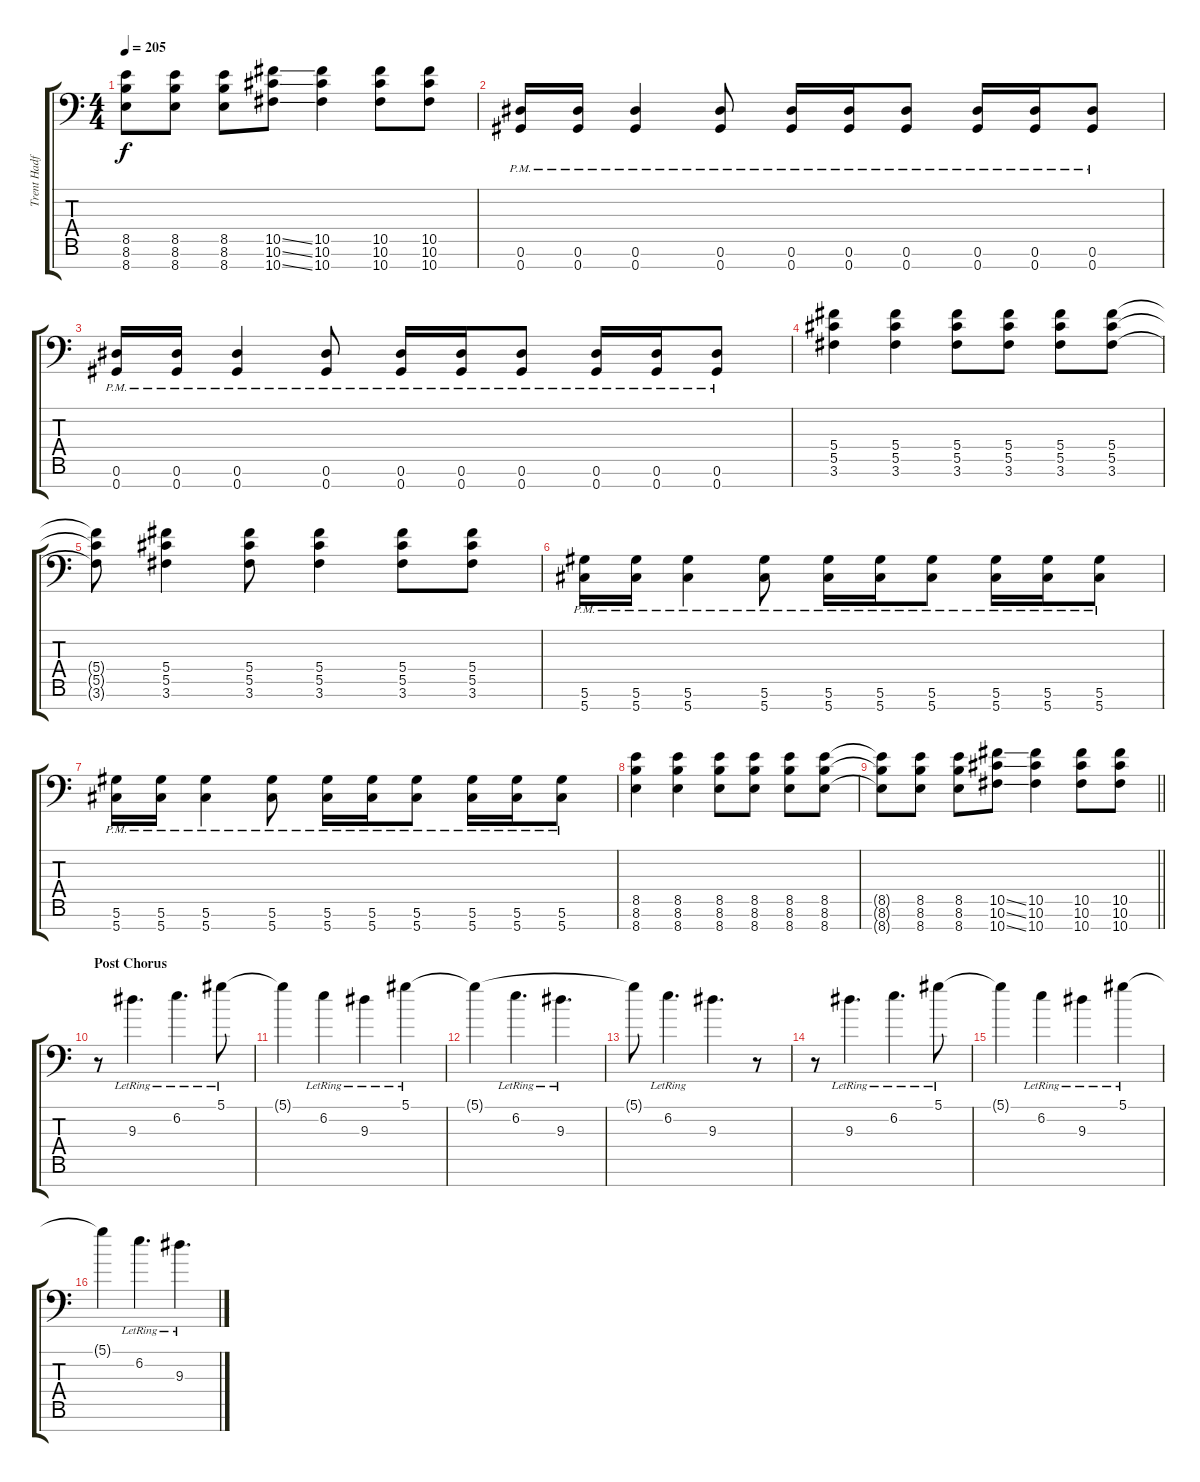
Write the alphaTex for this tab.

\track ("Trent Hadfal" "Trent Hadf") {instrument overdrivenguitar}
\staff {score tabs}
\tuning (Eb4 Bb3 Gb3 Db3 Ab2 Eb2 Ab1) {hide}
\ts (4 4)
\tempo 205
\clef f4
\ks c
(8.5{t} 8.6{t} 8.7{t}).8{dy f} (8.5 8.6 8.7).8 (8.5 8.6 8.7).8 (10.5{ss} 10.6{ss} 10.7{ss}).8 (10.5 10.6 10.7).4 (10.5 10.6 10.7).8 (10.5 10.6 10.7).8 |
(0.6{pm} 0.7{pm}).16 (0.6{pm} 0.7{pm}).16 (0.6{pm} 0.7{pm}).4 (0.6{pm} 0.7{pm}).8 (0.6{pm} 0.7{pm}).16 (0.6{pm} 0.7{pm}).16 (0.6{pm} 0.7{pm}).8 (0.6{pm} 0.7{pm}).16 (0.6{pm} 0.7{pm}).16 (0.6{pm} 0.7{pm}).8 |
(0.6{pm} 0.7{pm}).16 (0.6{pm} 0.7{pm}).16 (0.6{pm} 0.7{pm}).4 (0.6{pm} 0.7{pm}).8 (0.6{pm} 0.7{pm}).16 (0.6{pm} 0.7{pm}).16 (0.6{pm} 0.7{pm}).8 (0.6{pm} 0.7{pm}).16 (0.6{pm} 0.7{pm}).16 (0.6{pm} 0.7{pm}).8 |
(5.4 5.5 3.6).4 (5.4 5.5 3.6).4 (5.4 5.5 3.6).8 (5.4 5.5 3.6).8 (5.4 5.5 3.6).8 (5.4 5.5 3.6).8 |
(5.4{t} 5.5{t} 3.6{t}).8 (5.4 5.5 3.6).4 (5.4 5.5 3.6).8 (5.4 5.5 3.6).4 (5.4 5.5 3.6).8 (5.4 5.5 3.6).8 |
(5.6{pm} 5.7{pm}).16 (5.6{pm} 5.7{pm}).16 (5.6{pm} 5.7{pm}).4 (5.6{pm} 5.7{pm}).8 (5.6{pm} 5.7{pm}).16 (5.6{pm} 5.7{pm}).16 (5.6{pm} 5.7{pm}).8 (5.6{pm} 5.7{pm}).16 (5.6{pm} 5.7{pm}).16 (5.6{pm} 5.7{pm}).8 |
(5.6{pm} 5.7{pm}).16 (5.6{pm} 5.7{pm}).16 (5.6{pm} 5.7{pm}).4 (5.6{pm} 5.7{pm}).8 (5.6{pm} 5.7{pm}).16 (5.6{pm} 5.7{pm}).16 (5.6{pm} 5.7{pm}).8 (5.6{pm} 5.7{pm}).16 (5.6{pm} 5.7{pm}).16 (5.6{pm} 5.7{pm}).8 |
(8.5 8.6 8.7).4 (8.5 8.6 8.7).4 (8.5 8.6 8.7).8 (8.5 8.6 8.7).8 (8.5 8.6 8.7).8 (8.5 8.6 8.7).8 |
\barLineRight lightlight
(8.5{t} 8.6{t} 8.7{t}).8 (8.5 8.6 8.7).8 (8.5 8.6 8.7).8 (10.5{ss} 10.6{ss} 10.7{ss}).8 (10.5 10.6 10.7).4 (10.5 10.6 10.7).8 (10.5 10.6 10.7).8 |
\section ("" "Post Chorus")
r.8{volume 8} 9.3{lr}.4{d} 6.2{lr}.4{d} 5.1{lr}.8 |
5.1{t}.4 6.2{lr}.4 9.3{lr}.4 5.1{lr}.4 |
5.1{t}.4 6.2{lr}.4{d} 9.3{lr}.4{d} |
5.1{t}.8 6.2{lr}.4{d} 9.3.4{d} r.8 |
r.8 9.3{lr}.4{d} 6.2{lr}.4{d} 5.1{lr}.8 |
5.1{t}.4 6.2{lr}.4 9.3{lr}.4 5.1{lr}.4 |
5.1{t}.4 6.2{lr}.4{d} 9.3{lr}.4{d}
